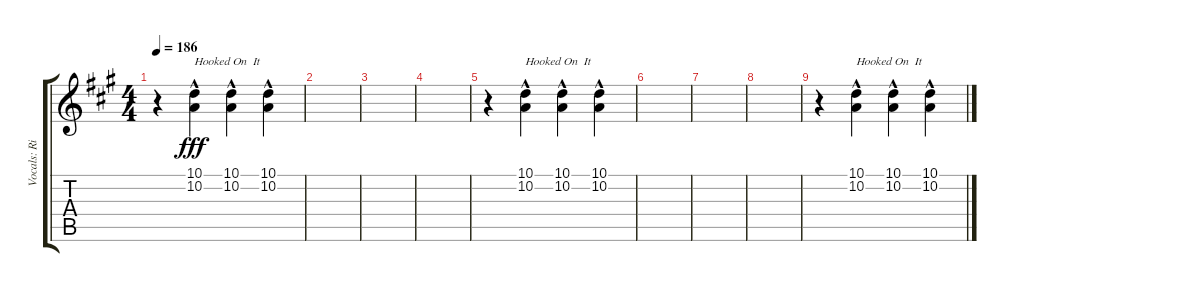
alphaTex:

\track ("Vocals: Rik" "Vocals: Ri") {instrument lead2sawtooth}
\staff {score tabs}
\tuning (E4 B3 G3 D3 A2 E2) {hide}
\ts (4 4)
\tempo 186
\clef g2
\ks a
r.4{dy fff} (10.1{hac} 10.2{hac}).4{txt "Hooked On  It"} (10.1{hac} 10.2{hac}).4 (10.1{hac} 10.2{hac}).4 |
|
|
|
r.4 (10.1{hac} 10.2{hac}).4{txt "Hooked On  It"} (10.1{hac} 10.2{hac}).4 (10.1{hac} 10.2{hac}).4 |
|
|
|
r.4 (10.1{hac} 10.2{hac}).4{txt "Hooked On  It"} (10.1{hac} 10.2{hac}).4 (10.1{hac} 10.2{hac}).4
